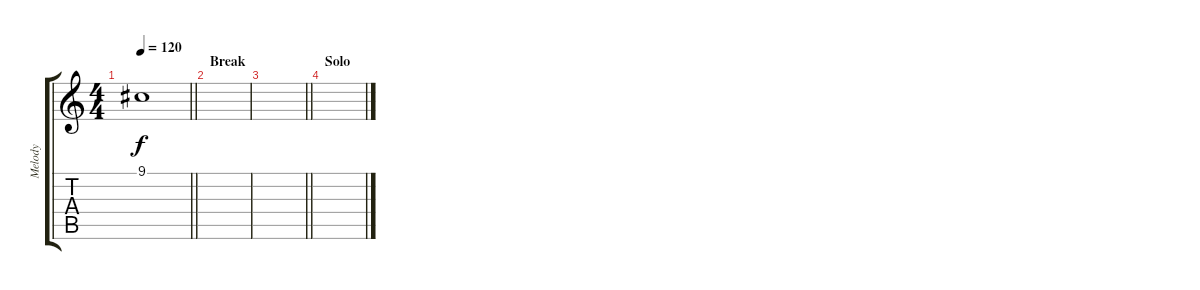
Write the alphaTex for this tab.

\track ("Melody" "Melody") {instrument synthbrass1}
\staff {score tabs}
\tuning (E4 B3 G3 D3 A2 B1) {hide}
\ts (4 4)
\tempo 120
\clef g2
\barLineRight lightlight
\ks c
9.1.1{dy f} |
\section ("" "Break")
|
\barLineRight lightlight
|
\section ("" "Solo")
